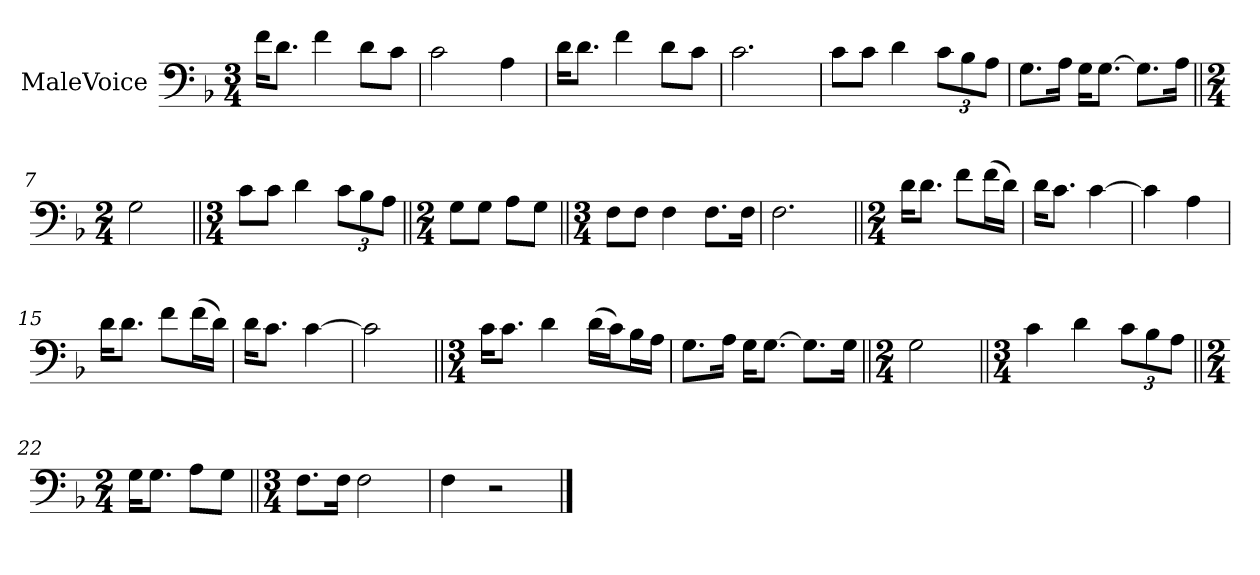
**kern
*part1
*staff1
*I"MaleVoice
*clefF4
*k[b-]
*M3/4
*MM96
=1
16f\KL
8.d\J
4f
8d\L
8c\J
=2
2c
4A
=3
16d\KL
8.d\J
4f
8d\L
8c\J
=4
2.c
=5
8c\L
8c\J
4d
12c\L
12B-\
12A\J
=6
8.G\L
16A\Jk
16G\KL
[8.G\J
8.G\L]
16A\Jk
=7||
*M2/4
2G
=8||
*M3/4
8c\L
8c\J
4d
12c\L
12B-\
12A\J
=9||
*M2/4
8G\L
8G\J
8A\L
8G\J
=10||
*M3/4
8F\L
8F\J
4F
8.F\L
16F\Jk
=11
2.F
=12||
*M2/4
16d\KL
8.d\J
8f\L
(16f\L
16d\JJ)
=13
16d\KL
8.c\J
[4c
=14
4c]
4A
=15
16d\KL
8.d\J
8f\L
(16f\L
16d\JJ)
=16
16d\KL
8.c\J
[4c
=17
2c]
=18||
*M3/4
16c\KL
8.c\J
4d
(16d\LL
16c\J)
16B-\L
16A\JJ
=19
8.G\L
16A\Jk
16G\KL
[8.G\J
8.G\L]
16G\Jk
=20||
*M2/4
2G
=21||
*M3/4
4c
4d
12c\L
12B-\
12A\J
=22||
*M2/4
16G\KL
8.G\J
8A\L
8G\J
=23||
*M3/4
8.F\L
16F\Jk
2F
=24
4F
2r
==
*-
